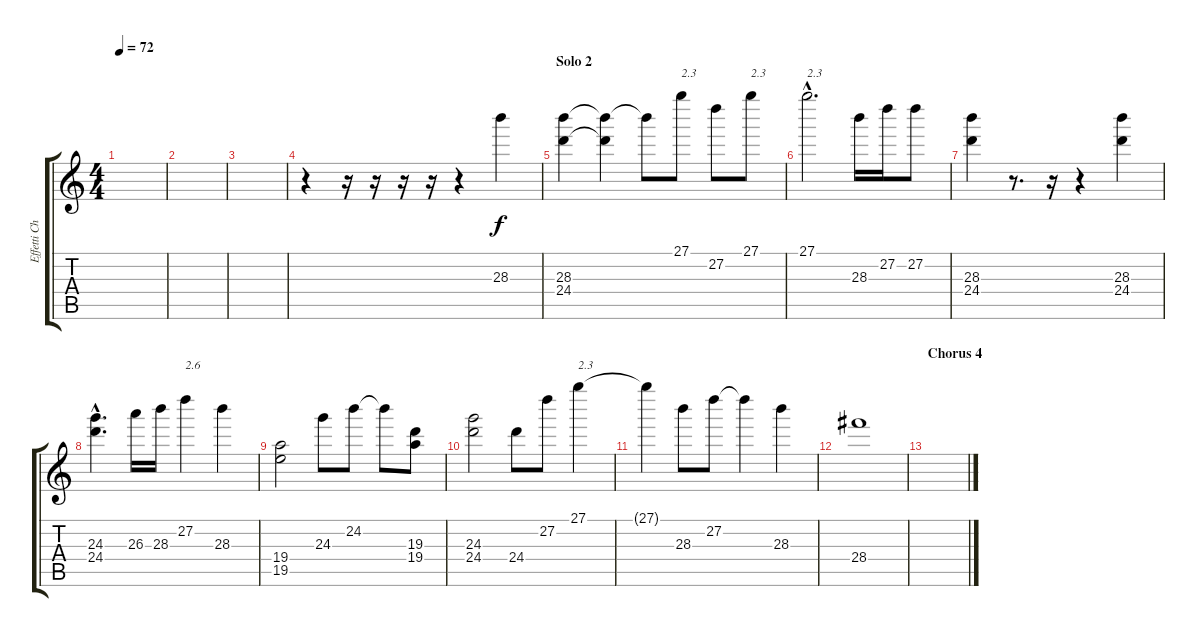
\track ("Effetti Chitarra1" "Effetti Ch") {instrument acousticguitarsteel}
\staff {score tabs}
\tuning (E4 B3 G3 D3 A2 E2) {hide}
\ts (4 4)
\tempo 72
\clef g2
\ks c
|
|
|
r.4 r.16 r.16 r.16 r.16 r.4 28.3.4 |
\section ("" "Solo 2")
(28.3 24.4).4 (28.3{t} 24.4{t}).4 28.3{t}.8 27.1.8{txt "2.3"} 27.2.8 27.1.8{txt "2.3"} |
27.1{hac}.2{d txt "2.3"} 28.3.16 27.2.16 27.2.8 |
(28.3 24.4).4 r.8{d} r.16 r.4 (28.3 24.4).4 |
(24.3{hac} 24.4{hac}).4{d} 26.3.16 28.3.16 27.2.4{txt "2.6"} 28.3.4 |
(19.4 19.5).2 24.3.8 24.2.8 24.2{t}.8 (19.3 19.4).8 |
(24.3 24.4).2 24.4.8 27.2.8 27.1.4{txt "2.3"} |
27.1{t}.4 28.3.8 27.2.8 27.2{t}.4 28.3.4 |
28.4.1 |
\section ("" "Chorus 4")
